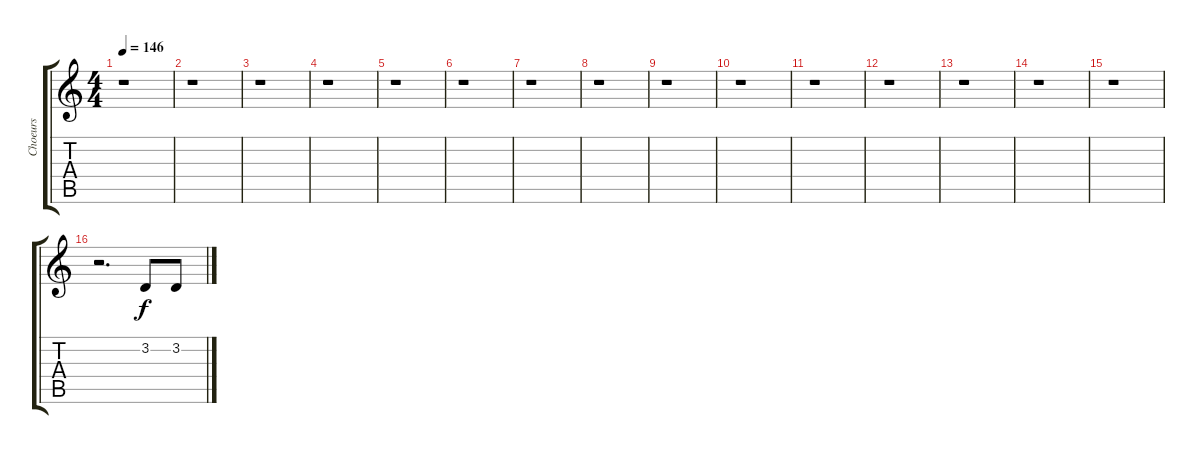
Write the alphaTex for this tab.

\track ("Choeurs" "Choeurs") {instrument oboe}
\staff {score tabs}
\tuning (E4 B3 G3 D3 A2 E2) {hide}
\ts (4 4)
\tempo 146
\clef g2
\ks c
r.1{dy f} |
r.1 |
r.1 |
r.1 |
r.1 |
r.1 |
r.1 |
r.1 |
r.1 |
r.1 |
r.1 |
r.1 |
r.1 |
r.1 |
r.1 |
r.2{d} 3.2.8 3.2.8
